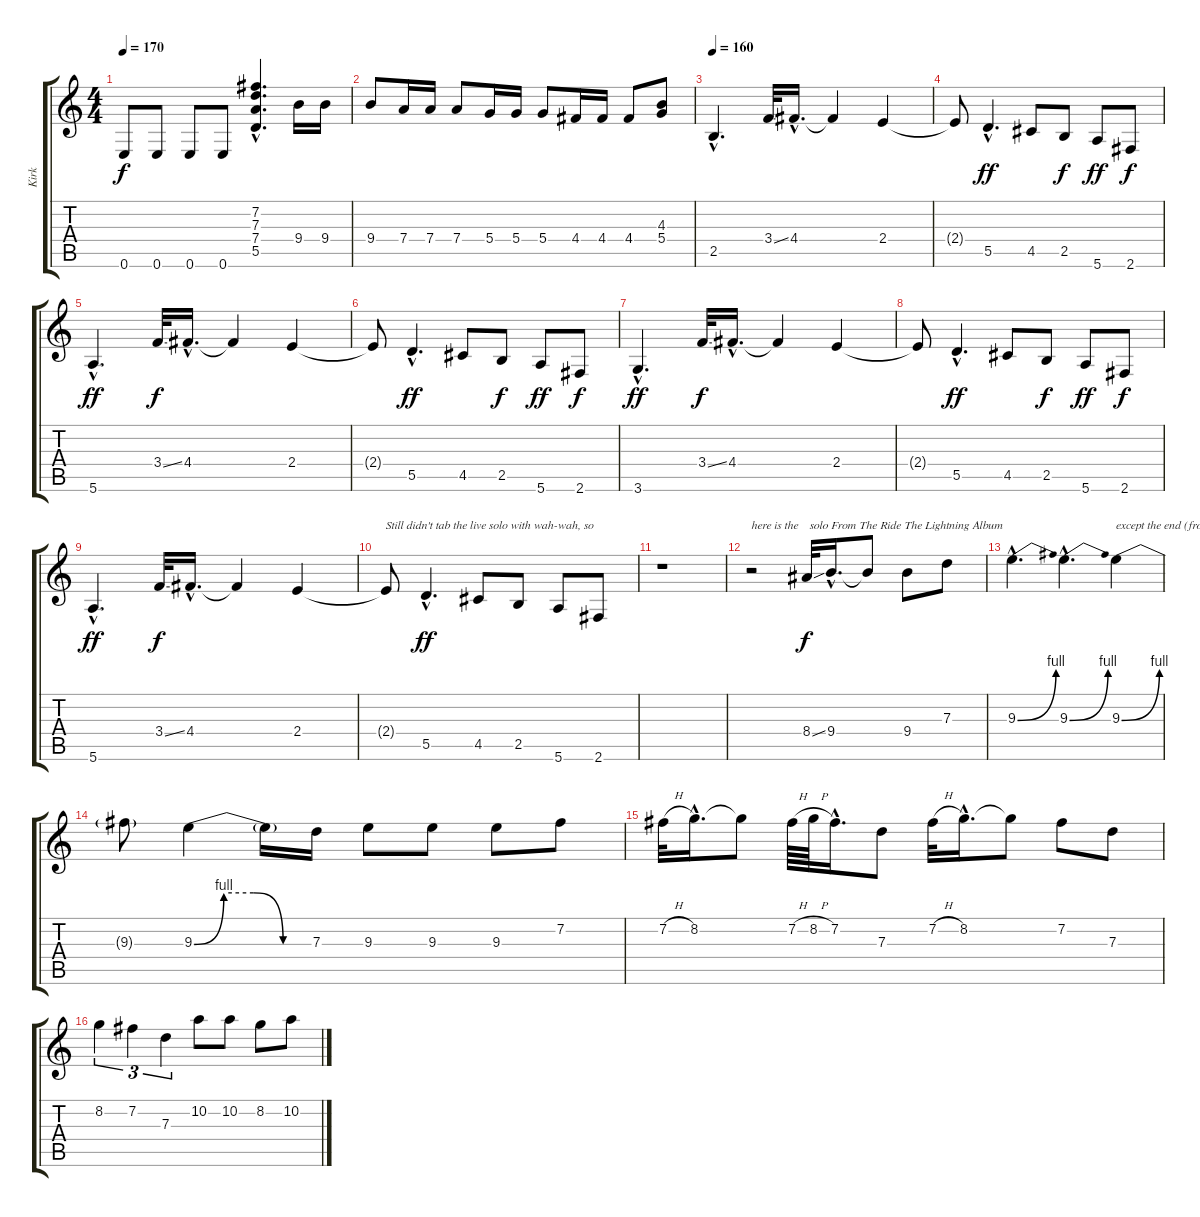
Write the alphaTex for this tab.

\track ("Kirk" "Kirk") {instrument distortionguitar}
\staff {score tabs}
\tuning (E4 B3 G3 D3 A2 E2) {hide}
\ts (4 4)
\tempo 170
\clef g2
\ks c
0.6.8{dy f} 0.6.8 0.6.8 0.6.8 (7.2{hac} 7.3{hac} 7.4{hac} 5.5{hac}).4{d} 9.4.16 9.4.16 |
9.4.8 7.4.16 7.4.16 7.4.8 5.4.16 5.4.16 5.4.8 4.4.16 4.4.16 4.4.8 (4.3 5.4).8 |
\tempo 160
2.5{hac}.4{d} 3.4{ss}.32 4.4{hac}.16{d} 4.4{t}.4 2.4.4 |
2.4{t}.8 5.5{hac}.4{d dy ff} 4.5.8 2.5.8{dy f} 5.6.8{dy ff} 2.6.8{dy f} |
5.6{hac}.4{d dy ff} 3.4{ss}.32{dy f} 4.4{hac}.16{d} 4.4{t}.4 2.4.4 |
2.4{t}.8 5.5{hac}.4{d dy ff} 4.5.8 2.5.8{dy f} 5.6.8{dy ff} 2.6.8{dy f} |
3.6{hac}.4{d dy ff} 3.4{ss}.32{dy f} 4.4{hac}.16{d} 4.4{t}.4 2.4.4 |
2.4{t}.8 5.5{hac}.4{d dy ff} 4.5.8 2.5.8{dy f} 5.6.8{dy ff} 2.6.8{dy f} |
5.6{hac}.4{d dy ff} 3.4{ss}.32{dy f} 4.4{hac}.16{d} 4.4{t}.4 2.4.4 |
2.4{t}.8{txt "Still didn't tab the live solo with wah-wah, so"} 5.5{hac}.4{d dy ff} 4.5.8 2.5.8 5.6.8 2.6.8 |
r.1 |
r.2{txt "here is the"} 8.4{ss}.32{txt " solo From The Ride The Lightning Album" dy f volume 16} 9.4{hac}.16{d} 9.4{t}.8 9.4.8 7.3.8 |
9.3{be (bend 0 0 60 4) hac}.4{d} 9.3{be (bend 0 0 60 4) hac}.4{d} 9.3{be (bend 0 0 60 4)}.4{txt "except the end (from the live version)"} |
9.3{t}.8 9.3{be (custom 0 0 15 4 30 4 45 0 60 0)}.4 9.3{t}.16 7.3.16 9.3.8 9.3.8 9.3.8 7.2.8 |
7.2{h}.32 8.2{hac}.16{d} 8.2{t}.8 7.2{h}.64 8.2{h}.64 7.2{hac}.16{d} 7.3.8 7.2{h}.32 8.2{hac}.16{d} 8.2{t}.8 7.2.8 7.3.8 |
8.2.4{tu (3 2)} 7.2.4{tu (3 2)} 7.3.4{tu (3 2)} 10.2.8 10.2.8 8.2.8 10.2{ss}.8
